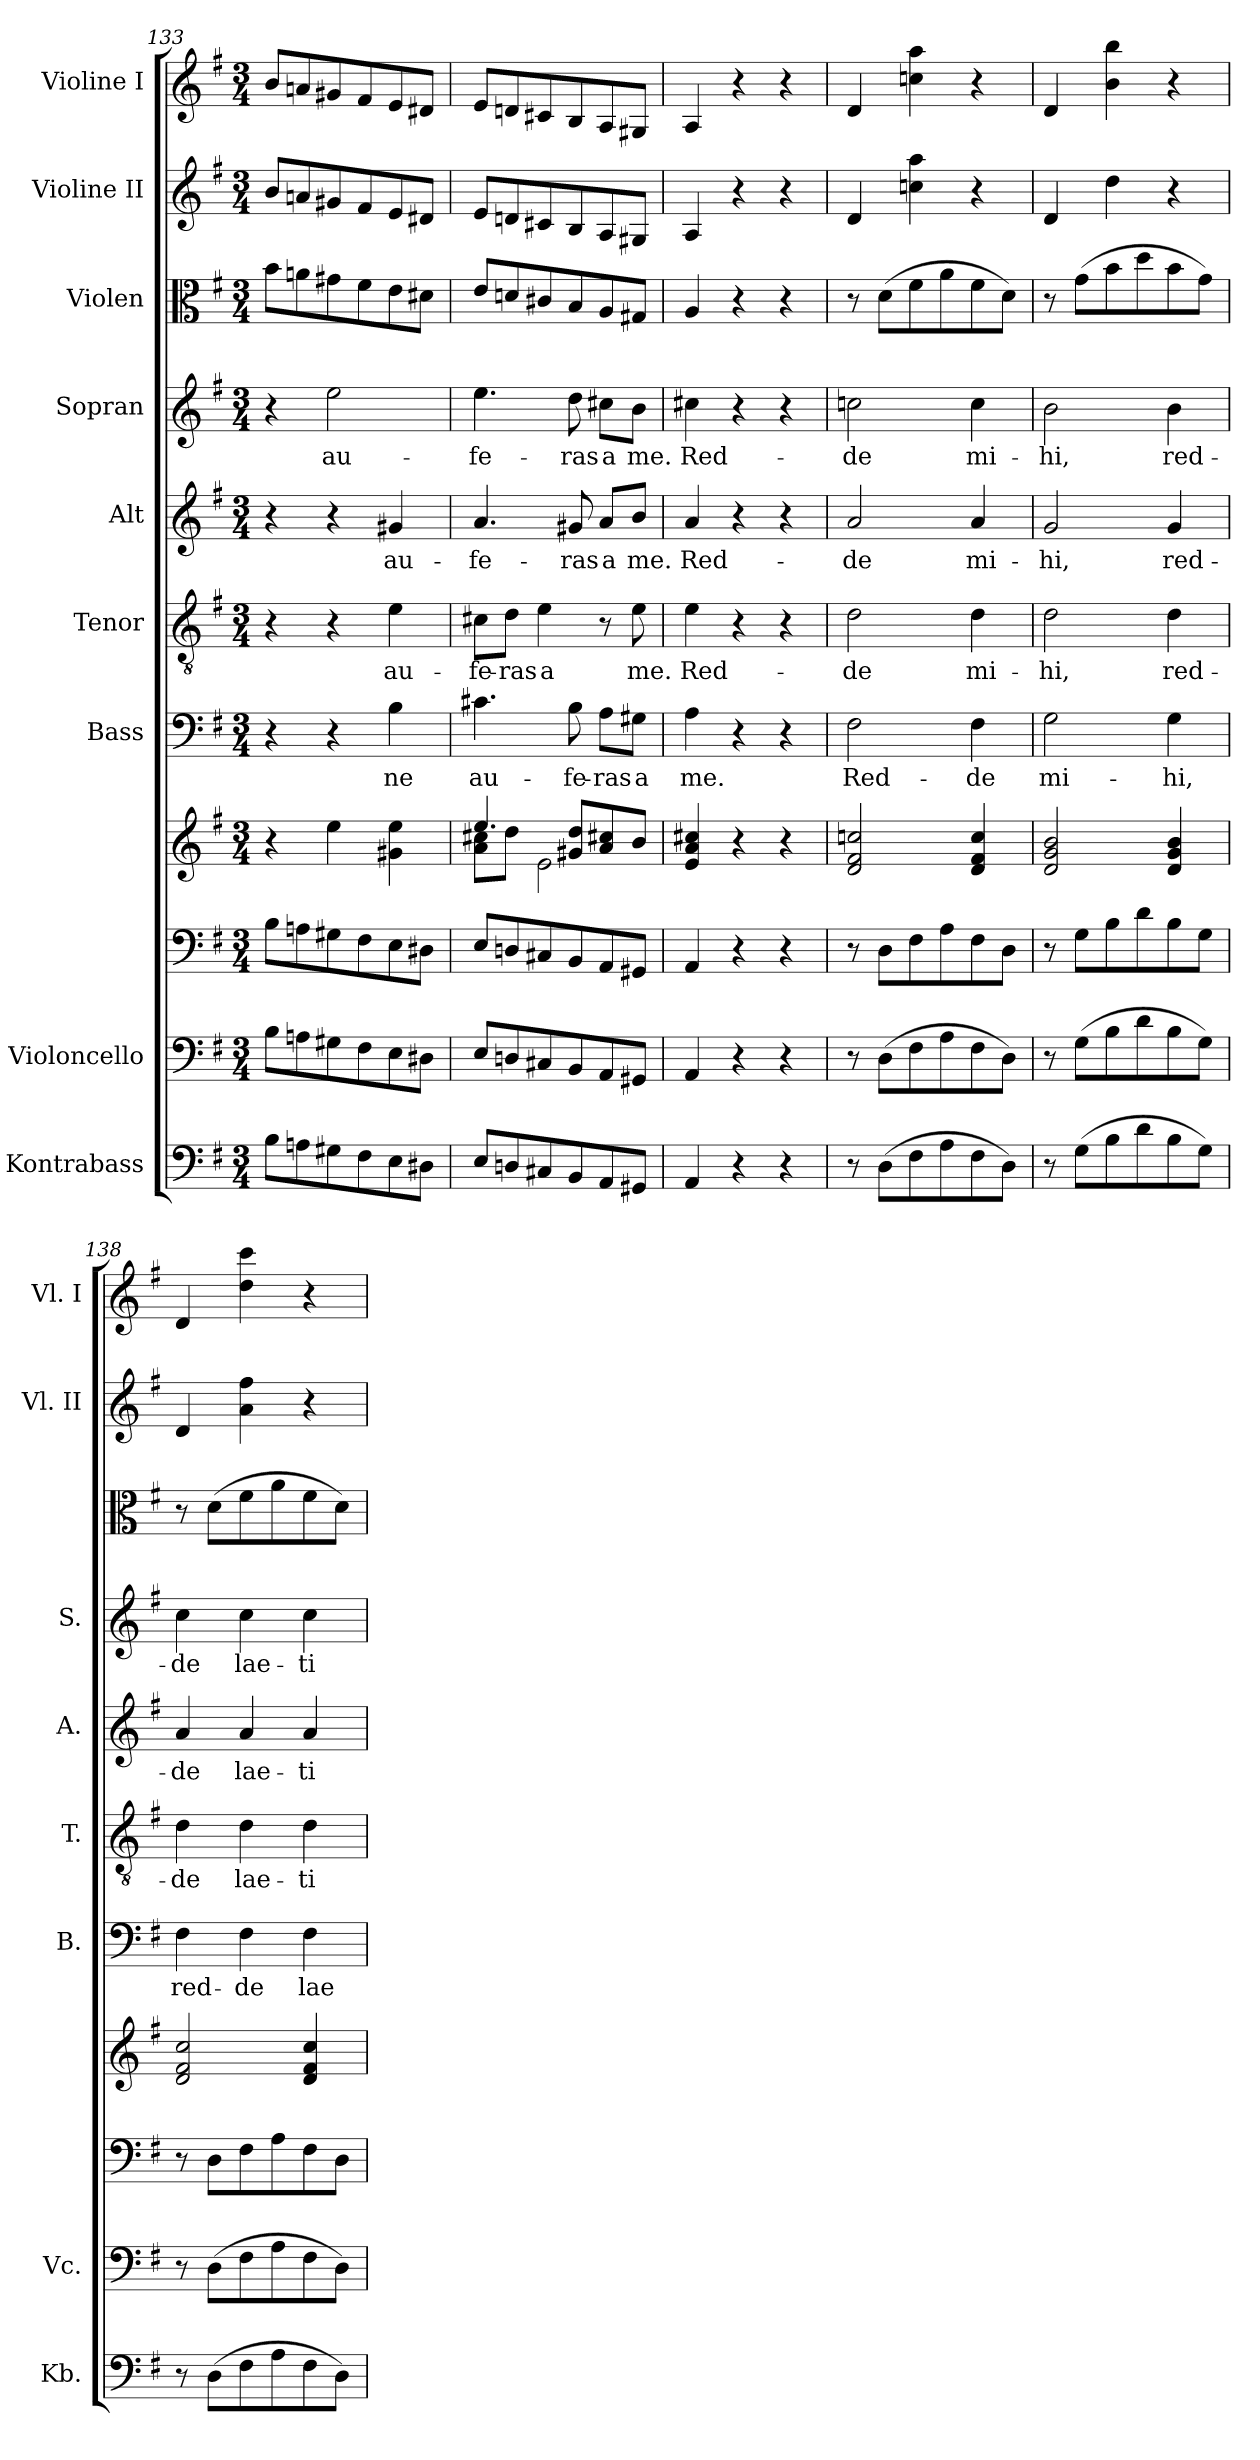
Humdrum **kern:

**kern	**kern	**kern	**kern	**kern	**text	**kern	**text	**kern	**text	**kern	**text	**kern	**kern	**kern
*part10	*part9	*part8	*part8	*part7	*part7	*part6	*part6	*part5	*part5	*part4	*part4	*part3	*part2	*part1
*staff11	*staff10	*staff9	*staff8	*staff7	*staff7	*staff6	*staff6	*staff5	*staff5	*staff4	*staff4	*staff3	*staff2	*staff1
*I"Kontrabass	*I"Violoncello	*	*	*I"Bass	*	*I"Tenor	*	*I"Alt	*	*I"Sopran	*	*I"Violen	*I"Violine II	*I"Violine I
*I'Kb.	*I'Vc.	*	*	*I'B.	*	*I'T.	*	*I'A.	*	*I'S.	*	*	*I'Vl. II	*I'Vl. I
!!LO:PB:g=z
*clefF4	*clefF4	*clefF4	*clefG2	*clefF4	*	*clefGv2	*	*clefG2	*	*clefG2	*	*clefC3	*clefG2	*clefG2
*ITrd7c12	*	*	*	*	*	*	*	*	*	*	*	*	*	*
*k[f#]	*k[f#]	*k[f#]	*k[f#]	*k[f#]	*	*k[f#]	*	*k[f#]	*	*k[f#]	*	*k[f#]	*k[f#]	*k[f#]
*G:	*G:	*G:	*G:	*G:	*	*G:	*	*G:	*	*G:	*	*G:	*G:	*G:
*M3/4	*M3/4	*M3/4	*M3/4	*M3/4	*	*M3/4	*	*M3/4	*	*M3/4	*	*M3/4	*M3/4	*M3/4
=133	=133	=133	=133	=133	=133	=133	=133	=133	=133	=133	=133	=133	=133	=133
8BB\L	8B\L	8B\L	4r	4r	.	4r	.	4r	.	4r	.	8b\L	8b/L	8b/L
8AAn\	8An\	8An\	.	.	.	.	.	.	.	.	.	8an\	8an/	8an/
!	!	!	!	!	!	!	!	!	!	!	!LO:LY:b	!	!	!
8GG#X\	8G#X\	8G#X\	4ee\	4r	.	4r	.	4r	.	2ee\	au-	8g#X\	8g#X/	8g#X/
8FF#\	8F#\	8F#\	.	.	.	.	.	.	.	.	.	8f#\	8f#/	8f#/
!	!	!	!	!	!LO:LY:b	!	!LO:LY:b	!	!LO:LY:b	!	!	!	!	!
8EE\	8E\	8E\	4g#X\ 4ee\	4B\	ne	4e\	au-	4g#X/	au-	.	.	8e\	8e/	8e/
8DD#X\J	8D#X\J	8D#X\J	.	.	.	.	.	.	.	.	.	8d#X\J	8d#X/J	8d#X/J
=134	=134	=134	=134	=134	=134	=134	=134	=134	=134	=134	=134	=134	=134	=134
*	*	*	*^	*	*	*	*	*	*	*	*	*	*	*
!	!	!	!	!	!	!LO:LY:b	!	!LO:LY:b	!	!LO:LY:b	!	!LO:LY:b	!	!	!
8EE/L	8E/L	8E/L	4.ee/	8a\ 8cc#X\L	4.c#X\	au-	8c#X\L	-fe-	4.a/	-fe-	4.ee\	-fe-	8e/L	8e/L	8e/L
!	!	!	!	!	!	!	!	!LO:LY:b	!	!	!	!	!	!	!
8DDn/	8Dn/	8Dn/	.	8dd\J	.	.	8d\J	-ras	.	.	.	.	8dn/	8dn/	8dn/
!	!	!	!	!	!	!	!	!LO:LY:b	!	!	!	!	!	!	!
8CC#X/	8C#X/	8C#X/	.	2e\	.	.	4e\	a	.	.	.	.	8c#X/	8c#X/	8c#X/
!	!	!	!	!	!	!LO:LY:b	!	!	!	!LO:LY:b	!	!LO:LY:b	!	!	!
8BBB/	8BB/	8BB/	8g#X/ 8dd/L	.	8B\	-fe-	.	.	8g#X/	-ras	8dd\	-ras	8B/	8B/	8B/
!	!	!	!	!	!	!LO:LY:b	!	!	!	!LO:LY:b	!	!LO:LY:b	!	!	!
8AAA/	8AA/	8AA/	8a/ 8cc#X/	.	8A\L	-ras	8r	.	8a/L	a	8cc#X\L	a	8A/	8A/	8A/
!	!	!	!	!	!	!LO:LY:b	!	!LO:LY:b	!	!LO:LY:b	!	!LO:LY:b	!	!	!
8GGG#X/J	8GG#X/J	8GG#X/J	8b/J	.	8G#X\J	a	8e\	me.	8b/J	me.	8b\J	me.	8G#X/J	8G#X/J	8G#X/J
*	*	*	*v	*v	*	*	*	*	*	*	*	*	*	*	*
=135	=135	=135	=135	=135	=135	=135	=135	=135	=135	=135	=135	=135	=135	=135
!	!	!	!	!	!LO:LY:b	!	!LO:LY:b	!	!LO:LY:b	!	!LO:LY:b	!	!	!
4AAA/	4AA/	4AA/	4e/ 4a/ 4cc#X/	4A\	me.	4e\	Red-	4a/	Red-	4cc#X\	Red-	4A/	4A/	4A/
4r	4r	4r	4r	4r	.	4r	.	4r	.	4r	.	4r	4r	4r
4r	4r	4r	4r	4r	.	4r	.	4r	.	4r	.	4r	4r	4r
=136	=136	=136	=136	=136	=136	=136	=136	=136	=136	=136	=136	=136	=136	=136
!	!	!	!	!	!LO:LY:b	!	!LO:LY:b	!	!LO:LY:b	!	!LO:LY:b	!	!	!
8r	8r	8r	2d/ 2f#/ 2ccn/	2F#\	Red-	2d\	-de	2a/	-de	2ccn\	-de	8r	4d/	4d/
(>8DD\L	(>8D\L	8D\L	.	.	.	.	.	.	.	.	.	(>8d\L	.	.
8FF#\	8F#\	8F#\	.	.	.	.	.	.	.	.	.	8f#\	4ccn\ 4aa\	4ccn\ 4aa\
8AA\	8A\	8A\	.	.	.	.	.	.	.	.	.	8a\	.	.
!	!	!	!	!	!LO:LY:b	!	!LO:LY:b	!	!LO:LY:b	!	!LO:LY:b	!	!	!
8FF#\	8F#\	8F#\	4d/ 4f#/ 4cc/	4F#\	-de	4d\	mi-	4a/	mi-	4cc\	mi-	8f#\	4r	4r
8DD\J)	8D\J)	8D\J	.	.	.	.	.	.	.	.	.	8d\J)	.	.
=137	=137	=137	=137	=137	=137	=137	=137	=137	=137	=137	=137	=137	=137	=137
!	!	!	!	!	!LO:LY:b	!	!LO:LY:b	!	!LO:LY:b	!	!LO:LY:b	!	!	!
8r	8r	8r	2d/ 2g/ 2b/	2G\	mi-	2d\	-hi,	2g/	-hi,	2b\	-hi,	8r	4d/	4d/
(>8GG\L	(>8G\L	8G\L	.	.	.	.	.	.	.	.	.	(>8g\L	.	.
8BB\	8B\	8B\	.	.	.	.	.	.	.	.	.	8b\	4dd\	4b\ 4bb\
8D\	8d\	8d\	.	.	.	.	.	.	.	.	.	8dd\	.	.
!	!	!	!	!	!LO:LY:b	!	!LO:LY:b	!	!LO:LY:b	!	!LO:LY:b	!	!	!
8BB\	8B\	8B\	4d/ 4g/ 4b/	4G\	-hi,	4d\	red-	4g/	red-	4b\	red-	8b\	4r	4r
8GG\J)	8G\J)	8G\J	.	.	.	.	.	.	.	.	.	8g\J)	.	.
=138	=138	=138	=138	=138	=138	=138	=138	=138	=138	=138	=138	=138	=138	=138
!	!	!	!	!	!LO:LY:b	!	!LO:LY:b	!	!LO:LY:b	!	!LO:LY:b	!	!	!
8r	8r	8r	2d/ 2f#/ 2cc/	4F#\	red-	4d\	-de	4a/	-de	4cc\	-de	8r	4d/	4d/
(>8DD\L	(>8D\L	8D\L	.	.	.	.	.	.	.	.	.	(>8d\L	.	.
!	!	!	!	!	!LO:LY:b	!	!LO:LY:b	!	!LO:LY:b	!	!LO:LY:b	!	!	!
8FF#\	8F#\	8F#\	.	4F#\	-de	4d\	lae-	4a/	lae-	4cc\	lae-	8f#\	4a\ 4ff#\	4dd\ 4ccc\
8AA\	8A\	8A\	.	.	.	.	.	.	.	.	.	8a\	.	.
!	!	!	!	!	!LO:LY:b	!	!LO:LY:b	!	!LO:LY:b	!	!LO:LY:b	!	!	!
8FF#\	8F#\	8F#\	4d/ 4f#/ 4cc/	4F#\	lae-	4d\	-ti-	4a/	-ti-	4cc\	-ti-	8f#\	4r	4r
8DD\J)	8D\J)	8D\J	.	.	.	.	.	.	.	.	.	8d\J)	.	.
=	=	=	=	=	=	=	=	=	=	=	=	=	=	=
*-	*-	*-	*-	*-	*-	*-	*-	*-	*-	*-	*-	*-	*-	*-
